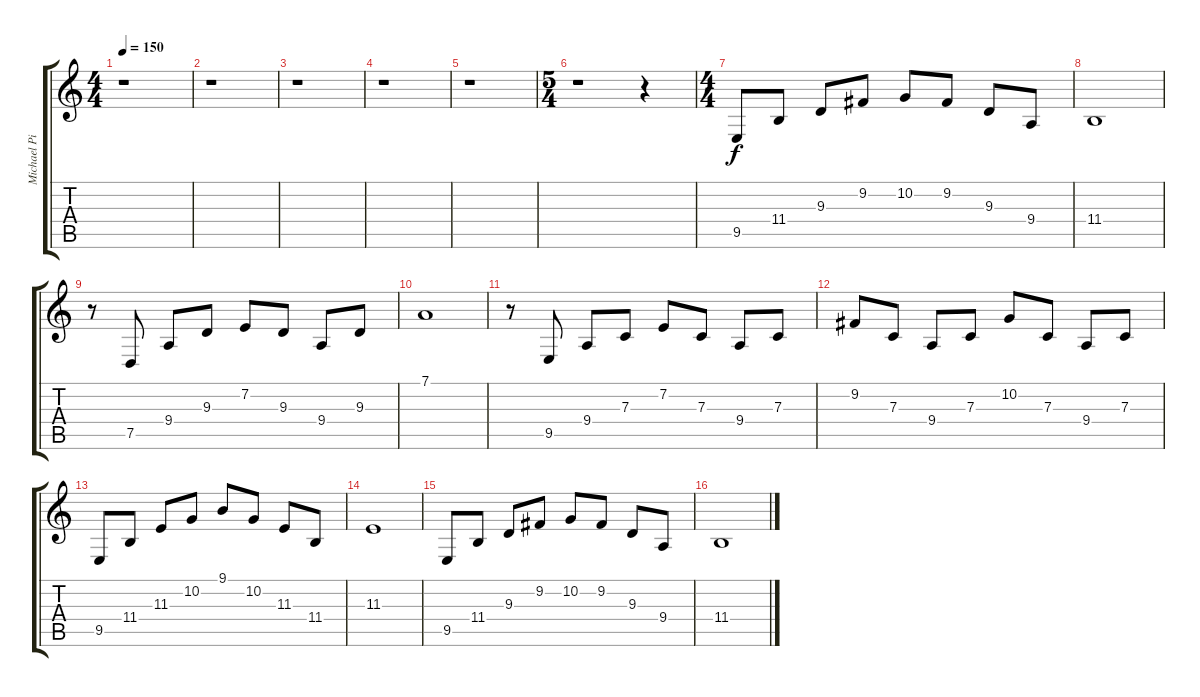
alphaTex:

\track ("Michael Pinnela 2" "Michael Pi") {instrument brightacousticpiano}
\staff {score tabs}
\tuning (D4 A3 F3 C3 G2 D2) {hide}
\ts (4 4)
\tempo 150
\clef g2
\ks c
r.1{dy f} |
r.1 |
r.1 |
r.1 |
r.1 |
\ts (5 4)
r.1 r.4 |
\ts (4 4)
9.5.8 11.4.8 9.3.8 9.2.8 10.2.8 9.2.8 9.3.8 9.4.8 |
11.4.1 |
r.8 7.5.8 9.4.8 9.3.8 7.2.8 9.3.8 9.4.8 9.3.8 |
7.1.1 |
r.8 9.5.8 9.4.8 7.3.8 7.2.8 7.3.8 9.4.8 7.3.8 |
9.2.8 7.3.8 9.4.8 7.3.8 10.2.8 7.3.8 9.4.8 7.3.8 |
9.5.8 11.4.8 11.3.8 10.2.8 9.1.8 10.2.8 11.3.8 11.4.8 |
11.3.1 |
9.5.8 11.4.8 9.3.8 9.2.8 10.2.8 9.2.8 9.3.8 9.4.8 |
11.4.1
